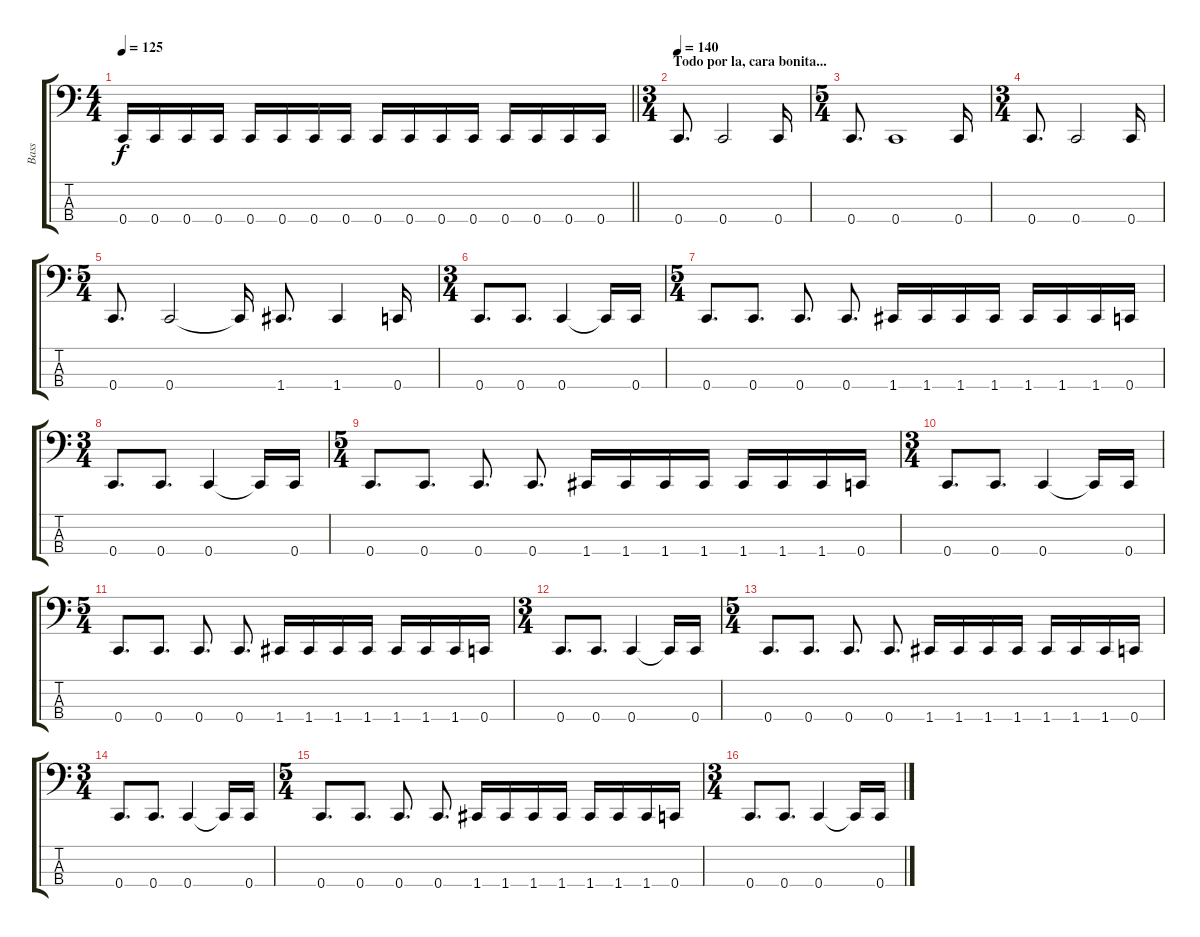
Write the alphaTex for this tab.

\track ("Bass" "Bass") {instrument electricbassfinger}
\staff {score tabs}
\tuning (F2 C2 G1 C1) {hide}
\ts (4 4)
\tempo 125
\clef f4
\barLineRight lightlight
\ks c
0.4.16{dy f} 0.4.16 0.4.16 0.4.16 0.4.16 0.4.16 0.4.16 0.4.16 0.4.16 0.4.16 0.4.16 0.4.16 0.4.16 0.4.16 0.4.16 0.4.16 |
\ts (3 4)
\section ("" "Todo por la, cara bonita...")
\tempo 140
0.4.8{d} 0.4.2 0.4.16 |
\ts (5 4)
0.4.8{d} 0.4.1 0.4.16 |
\ts (3 4)
0.4.8{d} 0.4.2 0.4.16 |
\ts (5 4)
0.4.8{d} 0.4.2 0.4{t}.16 1.4.8{d} 1.4.4 0.4.16 |
\ts (3 4)
0.4.8{d} 0.4.8{d} 0.4.4 0.4{t}.16 0.4.16 |
\ts (5 4)
0.4.8{d} 0.4.8{d} 0.4.8{d} 0.4.8{d} 1.4.16 1.4.16 1.4.16 1.4.16 1.4.16 1.4.16 1.4.16 0.4.16 |
\ts (3 4)
0.4.8{d} 0.4.8{d} 0.4.4 0.4{t}.16 0.4.16 |
\ts (5 4)
0.4.8{d} 0.4.8{d} 0.4.8{d} 0.4.8{d} 1.4.16 1.4.16 1.4.16 1.4.16 1.4.16 1.4.16 1.4.16 0.4.16 |
\ts (3 4)
0.4.8{d} 0.4.8{d} 0.4.4 0.4{t}.16 0.4.16 |
\ts (5 4)
0.4.8{d} 0.4.8{d} 0.4.8{d} 0.4.8{d} 1.4.16 1.4.16 1.4.16 1.4.16 1.4.16 1.4.16 1.4.16 0.4.16 |
\ts (3 4)
0.4.8{d} 0.4.8{d} 0.4.4 0.4{t}.16 0.4.16 |
\ts (5 4)
0.4.8{d} 0.4.8{d} 0.4.8{d} 0.4.8{d} 1.4.16 1.4.16 1.4.16 1.4.16 1.4.16 1.4.16 1.4.16 0.4.16 |
\ts (3 4)
0.4.8{d} 0.4.8{d} 0.4.4 0.4{t}.16 0.4.16 |
\ts (5 4)
0.4.8{d} 0.4.8{d} 0.4.8{d} 0.4.8{d} 1.4.16 1.4.16 1.4.16 1.4.16 1.4.16 1.4.16 1.4.16 0.4.16 |
\ts (3 4)
0.4.8{d} 0.4.8{d} 0.4.4 0.4{t}.16 0.4.16
